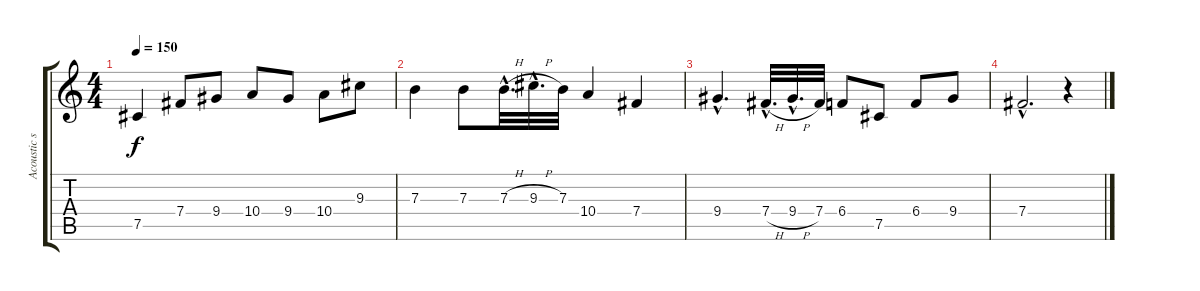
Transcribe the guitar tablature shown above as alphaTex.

\track ("Acoustic solo" "Acoustic s") {instrument acousticguitarsteel}
\staff {score tabs}
\tuning (Db4 Ab3 E3 B2 Gb2 Db2) {hide}
\ts (4 4)
\tempo 150
\clef g2
\ks c
7.5.4{dy f} 7.4.8 9.4.8 10.4.8 9.4.8 10.4.8 9.3.8 |
7.3.4 7.3.8 7.3{h hac}.32{d} 9.3{h hac}.32{d} 7.3.32 10.4.4 7.4.4 |
9.4{hac}.4{d} 7.4{h hac}.32{d} 9.4{h hac}.32{d} 7.4.32 6.4.8 7.5.8 6.4.8 9.4.8 |
7.4{hac}.2{d} r.4
